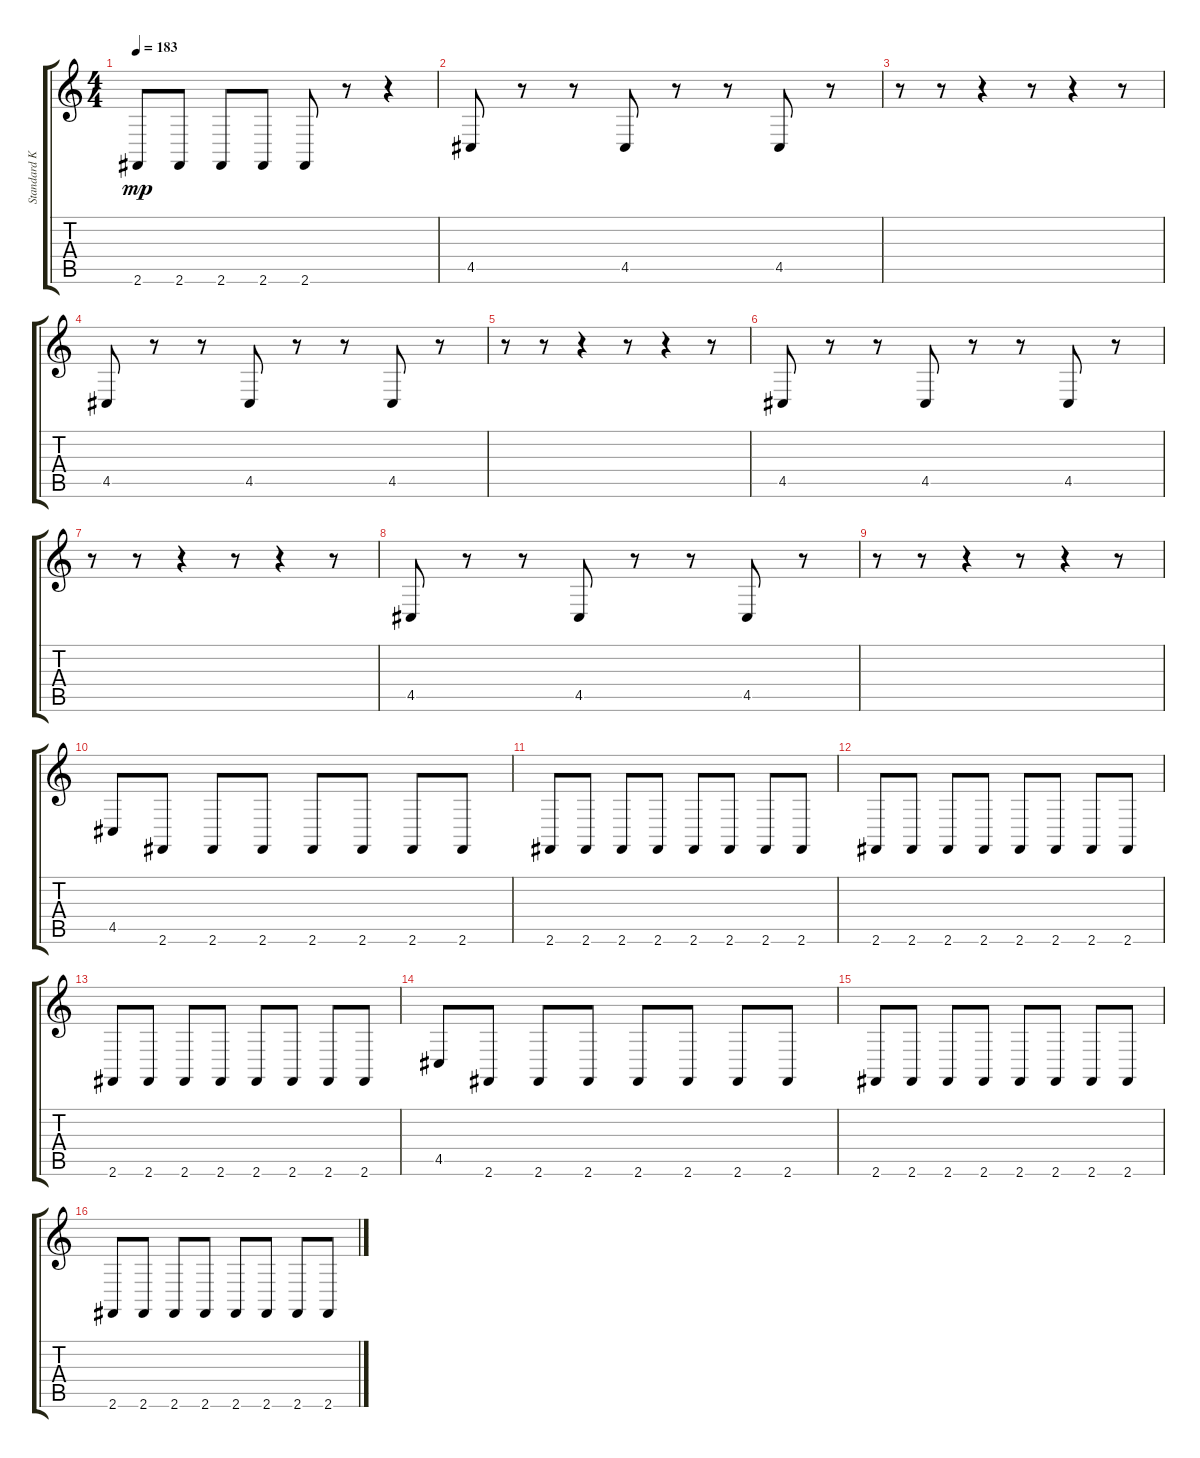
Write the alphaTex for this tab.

\track ("Standard Kit" "Standard K") {instrument acousticgrandpiano}
\staff {score tabs}
\tuning (E4 B3 G3 D3 A2 E2) {hide}
\ts (4 4)
\tempo 183
\clef g2
\ks c
2.6.8{dy mp} 2.6.8 2.6.8 2.6.8 2.6.8 r.8 r.4 |
4.5.8 r.8 r.8 4.5.8 r.8 r.8 4.5.8 r.8 |
r.8 r.8 r.4 r.8 r.4 r.8 |
4.5.8 r.8 r.8 4.5.8 r.8 r.8 4.5.8 r.8 |
r.8 r.8 r.4 r.8 r.4 r.8 |
4.5.8 r.8 r.8 4.5.8 r.8 r.8 4.5.8 r.8 |
r.8 r.8 r.4 r.8 r.4 r.8 |
4.5.8 r.8 r.8 4.5.8 r.8 r.8 4.5.8 r.8 |
r.8 r.8 r.4 r.8 r.4 r.8 |
4.5.8 2.6.8 2.6.8 2.6.8 2.6.8 2.6.8 2.6.8 2.6.8 |
2.6.8 2.6.8 2.6.8 2.6.8 2.6.8 2.6.8 2.6.8 2.6.8 |
2.6.8 2.6.8 2.6.8 2.6.8 2.6.8 2.6.8 2.6.8 2.6.8 |
2.6.8 2.6.8 2.6.8 2.6.8 2.6.8 2.6.8 2.6.8 2.6.8 |
4.5.8 2.6.8 2.6.8 2.6.8 2.6.8 2.6.8 2.6.8 2.6.8 |
2.6.8 2.6.8 2.6.8 2.6.8 2.6.8 2.6.8 2.6.8 2.6.8 |
2.6.8 2.6.8 2.6.8 2.6.8 2.6.8 2.6.8 2.6.8 2.6.8
